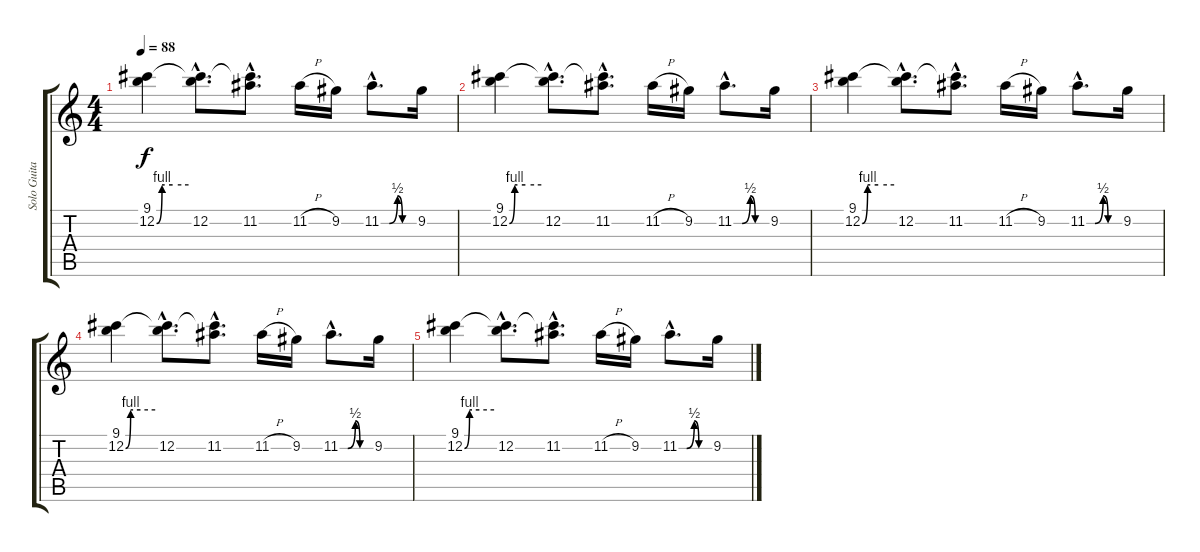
\track ("Solo Guitar" "Solo Guita") {instrument overdrivenguitar}
\staff {score tabs}
\tuning (E4 B3 G3 D3 A2 E2) {hide}
\ts (4 4)
\tempo 88
\clef g2
\ks c
(9.1 12.2{be (custom 0 0 10 4 15 4 30 4 60 4)}).4{dy f} (9.1{hac t} 12.2{hac}).8{d} (9.1{hac t} 11.2{hac}).8{d} 11.2{h}.16 9.2.16 11.2{be (custom 0 0 15 0 30 2 39 0 45 0 60 0) hac}.8{d} 9.2.16 |
(9.1 12.2{be (custom 0 0 10 4 15 4 30 4 60 4)}).4 (9.1{hac t} 12.2{hac}).8{d} (9.1{hac t} 11.2{hac}).8{d} 11.2{h}.16 9.2.16 11.2{be (custom 0 0 15 0 30 2 39 0 45 0 60 0) hac}.8{d} 9.2.16 |
(9.1 12.2{be (custom 0 0 10 4 15 4 30 4 60 4)}).4 (9.1{hac t} 12.2{hac}).8{d} (9.1{hac t} 11.2{hac}).8{d} 11.2{h}.16 9.2.16 11.2{be (custom 0 0 15 0 30 2 39 0 45 0 60 0) hac}.8{d} 9.2.16 |
(9.1 12.2{be (custom 0 0 10 4 15 4 30 4 60 4)}).4 (9.1{hac t} 12.2{hac}).8{d} (9.1{hac t} 11.2{hac}).8{d} 11.2{h}.16 9.2.16 11.2{be (custom 0 0 15 0 30 2 39 0 45 0 60 0) hac}.8{d} 9.2.16 |
(9.1 12.2{be (custom 0 0 10 4 15 4 30 4 60 4)}).4 (9.1{hac t} 12.2{hac}).8{d} (9.1{hac t} 11.2{hac}).8{d} 11.2{h}.16 9.2.16 11.2{be (custom 0 0 15 0 30 2 39 0 45 0 60 0) hac}.8{d} 9.2.16
